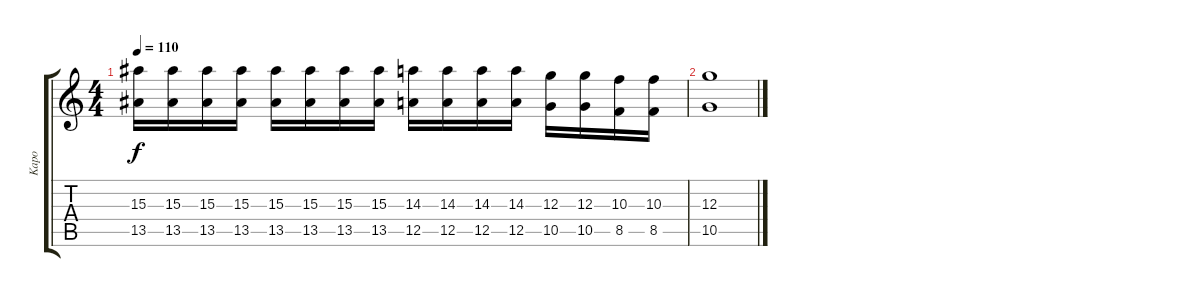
\track ("Kapo" "Kapo") {instrument distortionguitar}
\staff {score tabs}
\tuning (E4 B3 G3 D3 A2 D2) {hide}
\ts (4 4)
\tempo 110
\clef g2
\ks c
(15.3 13.5).16{dy f} (15.3 13.5).16 (15.3 13.5).16 (15.3 13.5).16 (15.3 13.5).16 (15.3 13.5).16 (15.3 13.5).16 (15.3 13.5).16 (14.3 12.5).16 (14.3 12.5).16 (14.3 12.5).16 (14.3 12.5).16 (12.3 10.5).16 (12.3 10.5).16 (10.3 8.5).16 (10.3 8.5).16 |
(12.3 10.5).1
